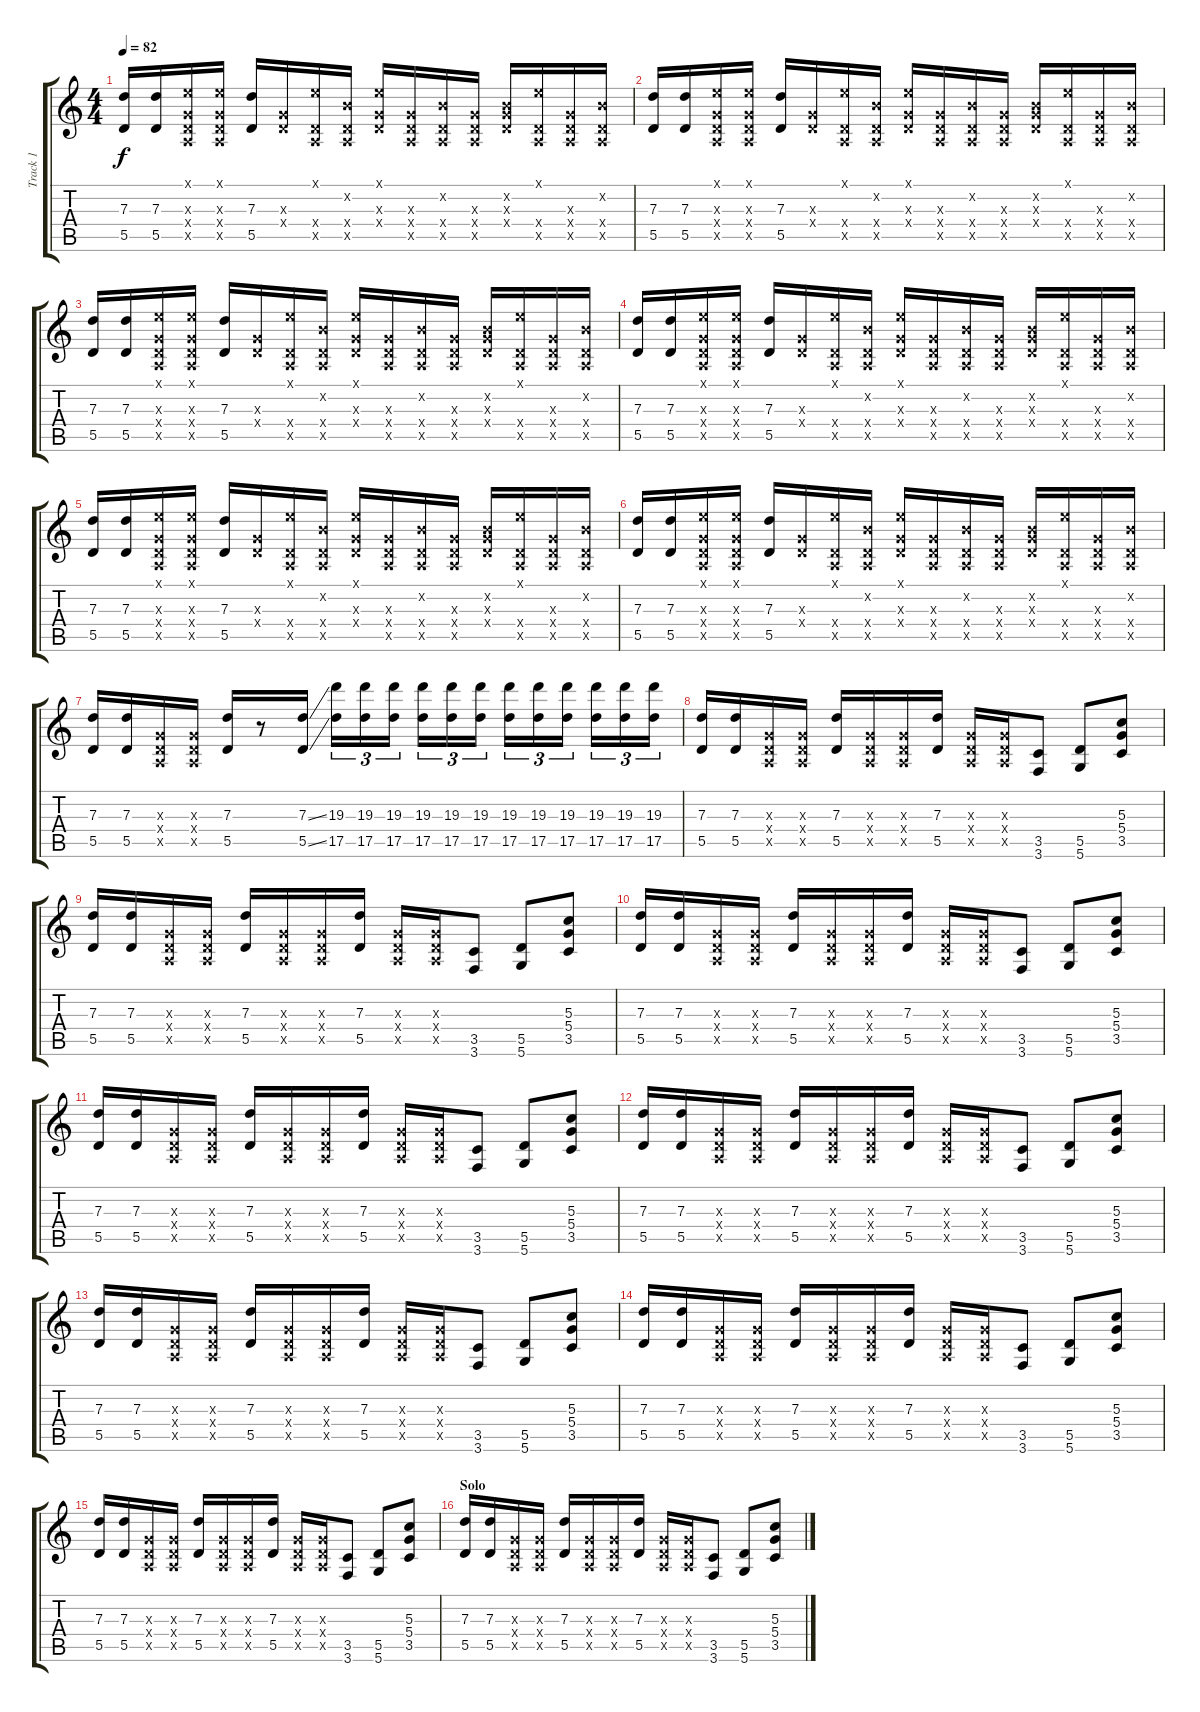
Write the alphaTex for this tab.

\track ("Track 1" "Track 1") {instrument overdrivenguitar}
\staff {score tabs}
\tuning (E4 B3 G3 D3 A2 D2) {hide}
\ts (4 4)
\tempo 82
\clef g2
\ks c
(7.3 5.5).16{dy f} (7.3 5.5).16 (0.1{x} 0.3{x} 0.4{x} 0.5{x}).16 (0.1{x} 0.3{x} 0.4{x} 0.5{x}).16 (7.3 5.5).16 (0.3{x} 0.4{x}).16 (0.1{x} 0.4{x} 0.5{x}).16 (0.2{x} 0.4{x} 0.5{x}).16 (0.1{x} 0.3{x} 0.4{x}).16 (0.3{x} 0.4{x} 0.5{x}).16 (0.2{x} 0.4{x} 0.5{x}).16 (0.3{x} 0.4{x} 0.5{x}).16 (0.2{x} 0.3{x} 0.4{x}).16 (0.1{x} 0.4{x} 0.5{x}).16 (0.3{x} 0.4{x} 0.5{x}).16 (0.2{x} 0.4{x} 0.5{x}).16 |
(7.3 5.5).16 (7.3 5.5).16 (0.1{x} 0.3{x} 0.4{x} 0.5{x}).16 (0.1{x} 0.3{x} 0.4{x} 0.5{x}).16 (7.3 5.5).16 (0.3{x} 0.4{x}).16 (0.1{x} 0.4{x} 0.5{x}).16 (0.2{x} 0.4{x} 0.5{x}).16 (0.1{x} 0.3{x} 0.4{x}).16 (0.3{x} 0.4{x} 0.5{x}).16 (0.2{x} 0.4{x} 0.5{x}).16 (0.3{x} 0.4{x} 0.5{x}).16 (0.2{x} 0.3{x} 0.4{x}).16 (0.1{x} 0.4{x} 0.5{x}).16 (0.3{x} 0.4{x} 0.5{x}).16 (0.2{x} 0.4{x} 0.5{x}).16 |
(7.3 5.5).16 (7.3 5.5).16 (0.1{x} 0.3{x} 0.4{x} 0.5{x}).16 (0.1{x} 0.3{x} 0.4{x} 0.5{x}).16 (7.3 5.5).16 (0.3{x} 0.4{x}).16 (0.1{x} 0.4{x} 0.5{x}).16 (0.2{x} 0.4{x} 0.5{x}).16 (0.1{x} 0.3{x} 0.4{x}).16 (0.3{x} 0.4{x} 0.5{x}).16 (0.2{x} 0.4{x} 0.5{x}).16 (0.3{x} 0.4{x} 0.5{x}).16 (0.2{x} 0.3{x} 0.4{x}).16 (0.1{x} 0.4{x} 0.5{x}).16 (0.3{x} 0.4{x} 0.5{x}).16 (0.2{x} 0.4{x} 0.5{x}).16 |
(7.3 5.5).16 (7.3 5.5).16 (0.1{x} 0.3{x} 0.4{x} 0.5{x}).16 (0.1{x} 0.3{x} 0.4{x} 0.5{x}).16 (7.3 5.5).16 (0.3{x} 0.4{x}).16 (0.1{x} 0.4{x} 0.5{x}).16 (0.2{x} 0.4{x} 0.5{x}).16 (0.1{x} 0.3{x} 0.4{x}).16 (0.3{x} 0.4{x} 0.5{x}).16 (0.2{x} 0.4{x} 0.5{x}).16 (0.3{x} 0.4{x} 0.5{x}).16 (0.2{x} 0.3{x} 0.4{x}).16 (0.1{x} 0.4{x} 0.5{x}).16 (0.3{x} 0.4{x} 0.5{x}).16 (0.2{x} 0.4{x} 0.5{x}).16 |
(7.3 5.5).16 (7.3 5.5).16 (0.1{x} 0.3{x} 0.4{x} 0.5{x}).16 (0.1{x} 0.3{x} 0.4{x} 0.5{x}).16 (7.3 5.5).16 (0.3{x} 0.4{x}).16 (0.1{x} 0.4{x} 0.5{x}).16 (0.2{x} 0.4{x} 0.5{x}).16 (0.1{x} 0.3{x} 0.4{x}).16 (0.3{x} 0.4{x} 0.5{x}).16 (0.2{x} 0.4{x} 0.5{x}).16 (0.3{x} 0.4{x} 0.5{x}).16 (0.2{x} 0.3{x} 0.4{x}).16 (0.1{x} 0.4{x} 0.5{x}).16 (0.3{x} 0.4{x} 0.5{x}).16 (0.2{x} 0.4{x} 0.5{x}).16 |
(7.3 5.5).16 (7.3 5.5).16 (0.1{x} 0.3{x} 0.4{x} 0.5{x}).16 (0.1{x} 0.3{x} 0.4{x} 0.5{x}).16 (7.3 5.5).16 (0.3{x} 0.4{x}).16 (0.1{x} 0.4{x} 0.5{x}).16 (0.2{x} 0.4{x} 0.5{x}).16 (0.1{x} 0.3{x} 0.4{x}).16 (0.3{x} 0.4{x} 0.5{x}).16 (0.2{x} 0.4{x} 0.5{x}).16 (0.3{x} 0.4{x} 0.5{x}).16 (0.2{x} 0.3{x} 0.4{x}).16 (0.1{x} 0.4{x} 0.5{x}).16 (0.3{x} 0.4{x} 0.5{x}).16 (0.2{x} 0.4{x} 0.5{x}).16 |
(7.3 5.5).16 (7.3 5.5).16 (0.3{x} 0.4{x} 0.5{x}).16 (0.3{x} 0.4{x} 0.5{x}).16 (7.3 5.5).16 r.8 (7.3{ss} 5.5{ss}).16 (19.3 17.5).16{tu (3 2)} (19.3 17.5).16{tu (3 2)} (19.3 17.5).16{tu (3 2)} (19.3 17.5).16{tu (3 2)} (19.3 17.5).16{tu (3 2)} (19.3 17.5).16{tu (3 2)} (19.3 17.5).16{tu (3 2)} (19.3 17.5).16{tu (3 2)} (19.3 17.5).16{tu (3 2)} (19.3 17.5).16{tu (3 2)} (19.3 17.5).16{tu (3 2)} (19.3 17.5).16{tu (3 2)} |
(7.3 5.5).16 (7.3 5.5).16 (0.3{x} 0.4{x} 0.5{x}).16 (0.3{x} 0.4{x} 0.5{x}).16 (7.3 5.5).16 (0.3{x} 0.4{x} 0.5{x}).16 (0.3{x} 0.4{x} 0.5{x}).16 (7.3 5.5).16 (0.3{x} 0.4{x} 0.5{x}).16 (0.3{x} 0.4{x} 0.5{x}).16 (3.5 3.6).8 (5.5 5.6).8 (5.3 5.4 3.5).8 |
(7.3 5.5).16 (7.3 5.5).16 (0.3{x} 0.4{x} 0.5{x}).16 (0.3{x} 0.4{x} 0.5{x}).16 (7.3 5.5).16 (0.3{x} 0.4{x} 0.5{x}).16 (0.3{x} 0.4{x} 0.5{x}).16 (7.3 5.5).16 (0.3{x} 0.4{x} 0.5{x}).16 (0.3{x} 0.4{x} 0.5{x}).16 (3.5 3.6).8 (5.5 5.6).8 (5.3 5.4 3.5).8 |
(7.3 5.5).16 (7.3 5.5).16 (0.3{x} 0.4{x} 0.5{x}).16 (0.3{x} 0.4{x} 0.5{x}).16 (7.3 5.5).16 (0.3{x} 0.4{x} 0.5{x}).16 (0.3{x} 0.4{x} 0.5{x}).16 (7.3 5.5).16 (0.3{x} 0.4{x} 0.5{x}).16 (0.3{x} 0.4{x} 0.5{x}).16 (3.5 3.6).8 (5.5 5.6).8 (5.3 5.4 3.5).8 |
(7.3 5.5).16 (7.3 5.5).16 (0.3{x} 0.4{x} 0.5{x}).16 (0.3{x} 0.4{x} 0.5{x}).16 (7.3 5.5).16 (0.3{x} 0.4{x} 0.5{x}).16 (0.3{x} 0.4{x} 0.5{x}).16 (7.3 5.5).16 (0.3{x} 0.4{x} 0.5{x}).16 (0.3{x} 0.4{x} 0.5{x}).16 (3.5 3.6).8 (5.5 5.6).8 (5.3 5.4 3.5).8 |
(7.3 5.5).16 (7.3 5.5).16 (0.3{x} 0.4{x} 0.5{x}).16 (0.3{x} 0.4{x} 0.5{x}).16 (7.3 5.5).16 (0.3{x} 0.4{x} 0.5{x}).16 (0.3{x} 0.4{x} 0.5{x}).16 (7.3 5.5).16 (0.3{x} 0.4{x} 0.5{x}).16 (0.3{x} 0.4{x} 0.5{x}).16 (3.5 3.6).8 (5.5 5.6).8 (5.3 5.4 3.5).8 |
(7.3 5.5).16 (7.3 5.5).16 (0.3{x} 0.4{x} 0.5{x}).16 (0.3{x} 0.4{x} 0.5{x}).16 (7.3 5.5).16 (0.3{x} 0.4{x} 0.5{x}).16 (0.3{x} 0.4{x} 0.5{x}).16 (7.3 5.5).16 (0.3{x} 0.4{x} 0.5{x}).16 (0.3{x} 0.4{x} 0.5{x}).16 (3.5 3.6).8 (5.5 5.6).8 (5.3 5.4 3.5).8 |
(7.3 5.5).16 (7.3 5.5).16 (0.3{x} 0.4{x} 0.5{x}).16 (0.3{x} 0.4{x} 0.5{x}).16 (7.3 5.5).16 (0.3{x} 0.4{x} 0.5{x}).16 (0.3{x} 0.4{x} 0.5{x}).16 (7.3 5.5).16 (0.3{x} 0.4{x} 0.5{x}).16 (0.3{x} 0.4{x} 0.5{x}).16 (3.5 3.6).8 (5.5 5.6).8 (5.3 5.4 3.5).8 |
(7.3 5.5).16 (7.3 5.5).16 (0.3{x} 0.4{x} 0.5{x}).16 (0.3{x} 0.4{x} 0.5{x}).16 (7.3 5.5).16 (0.3{x} 0.4{x} 0.5{x}).16 (0.3{x} 0.4{x} 0.5{x}).16 (7.3 5.5).16 (0.3{x} 0.4{x} 0.5{x}).16 (0.3{x} 0.4{x} 0.5{x}).16 (3.5 3.6).8 (5.5 5.6).8 (5.3 5.4 3.5).8 |
\section ("" "Solo")
(7.3 5.5).16 (7.3 5.5).16 (0.3{x} 0.4{x} 0.5{x}).16 (0.3{x} 0.4{x} 0.5{x}).16 (7.3 5.5).16 (0.3{x} 0.4{x} 0.5{x}).16 (0.3{x} 0.4{x} 0.5{x}).16 (7.3 5.5).16 (0.3{x} 0.4{x} 0.5{x}).16 (0.3{x} 0.4{x} 0.5{x}).16 (3.5 3.6).8 (5.5 5.6).8 (5.3 5.4 3.5).8
